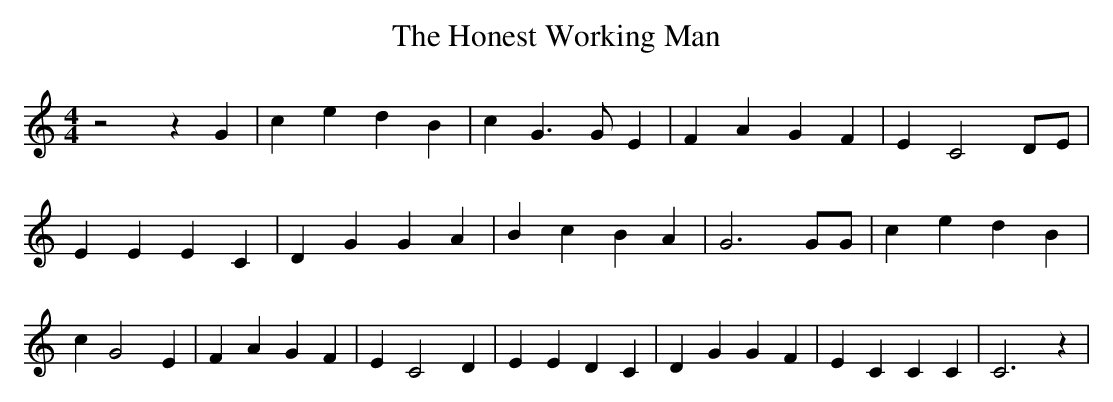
X:1
T:The Honest Working Man
M:4/4
L:1/4
K:C
 z2 z G| c e d B| c G3/2 G/2 E| F A G F| E C2 D/2E/2| E E E C| D G G A|\
 B c B A| G3 G/2G/2| c e d B| c G2 E| F A G F| E C2 D| E E D C| D G G F|\
 E C C C| C3 z|
